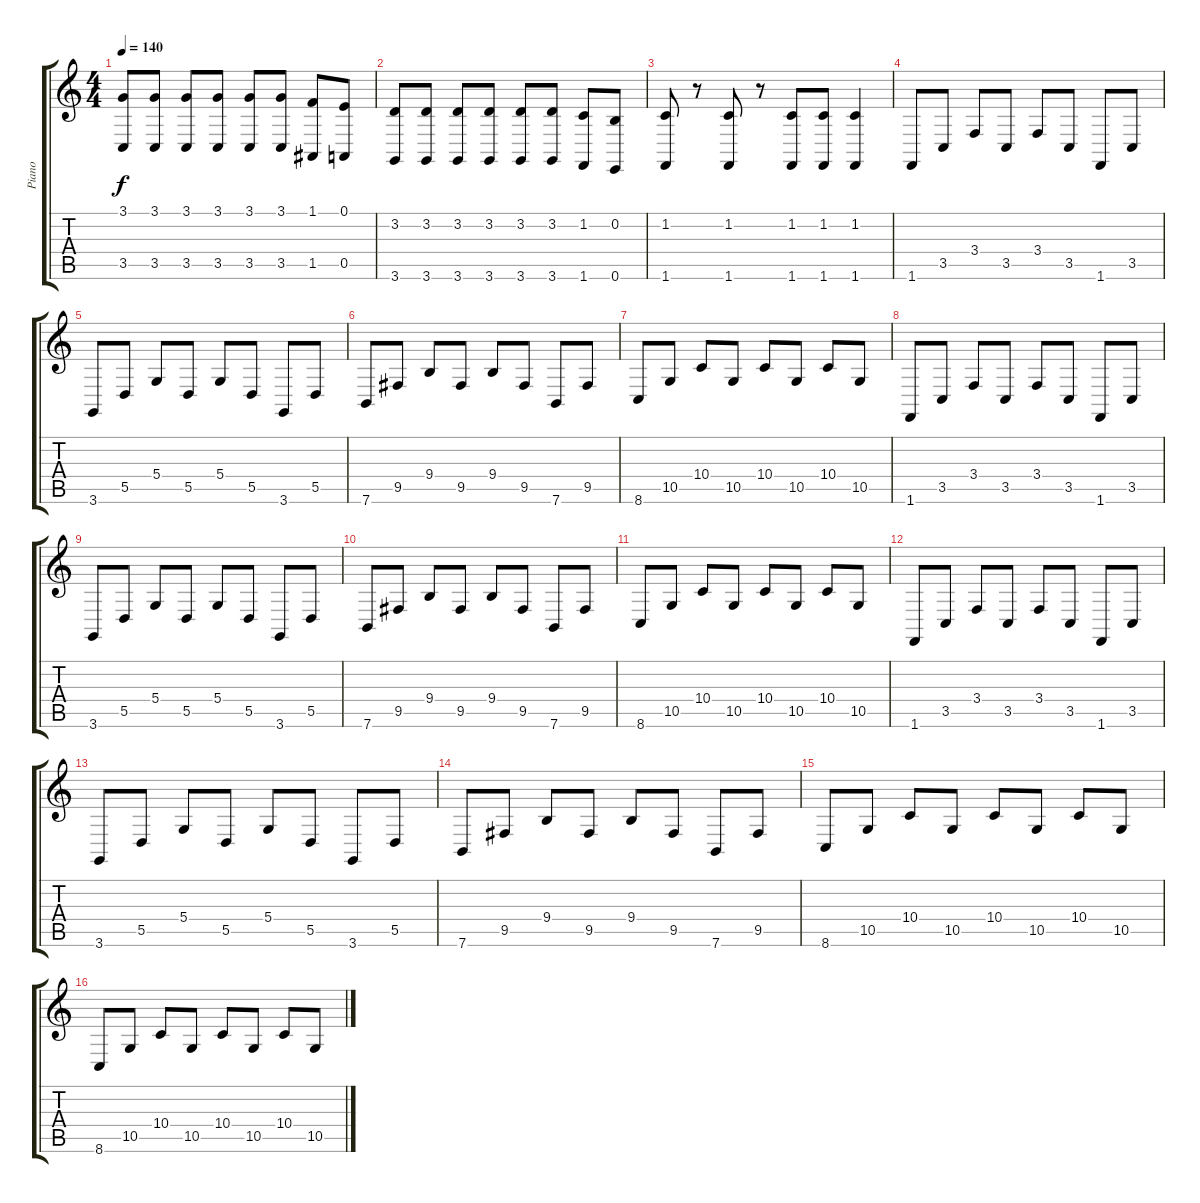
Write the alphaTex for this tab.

\track ("Piano" "Piano") {instrument acousticgrandpiano}
\staff {score tabs}
\tuning (E4 B3 G3 D3 A2 E2) {hide}
\ts (4 4)
\tempo 140
\clef g2
\ks c
(3.1 3.5).8{dy f} (3.1 3.5).8 (3.1 3.5).8 (3.1 3.5).8 (3.1 3.5).8 (3.1 3.5).8 (1.1 1.5).8 (0.1 0.5).8 |
(3.2 3.6).8 (3.2 3.6).8 (3.2 3.6).8 (3.2 3.6).8 (3.2 3.6).8 (3.2 3.6).8 (1.2 1.6).8 (0.2 0.6).8 |
(1.2 1.6).8 r.8 (1.2 1.6).8 r.8 (1.2 1.6).8 (1.2 1.6).8 (1.2 1.6).4 |
1.6.8 3.5.8 3.4.8 3.5.8 3.4.8 3.5.8 1.6.8 3.5.8 |
3.6.8 5.5.8 5.4.8 5.5.8 5.4.8 5.5.8 3.6.8 5.5.8 |
7.6.8 9.5.8 9.4.8 9.5.8 9.4.8 9.5.8 7.6.8 9.5.8 |
8.6.8 10.5.8 10.4.8 10.5.8 10.4.8 10.5.8 10.4.8 10.5.8 |
1.6.8 3.5.8 3.4.8 3.5.8 3.4.8 3.5.8 1.6.8 3.5.8 |
3.6.8 5.5.8 5.4.8 5.5.8 5.4.8 5.5.8 3.6.8 5.5.8 |
7.6.8 9.5.8 9.4.8 9.5.8 9.4.8 9.5.8 7.6.8 9.5.8 |
8.6.8 10.5.8 10.4.8 10.5.8 10.4.8 10.5.8 10.4.8 10.5.8 |
1.6.8 3.5.8 3.4.8 3.5.8 3.4.8 3.5.8 1.6.8 3.5.8 |
3.6.8 5.5.8 5.4.8 5.5.8 5.4.8 5.5.8 3.6.8 5.5.8 |
7.6.8 9.5.8 9.4.8 9.5.8 9.4.8 9.5.8 7.6.8 9.5.8 |
8.6.8 10.5.8 10.4.8 10.5.8 10.4.8 10.5.8 10.4.8 10.5.8 |
8.6.8 10.5.8 10.4.8 10.5.8 10.4.8 10.5.8 10.4.8 10.5.8
